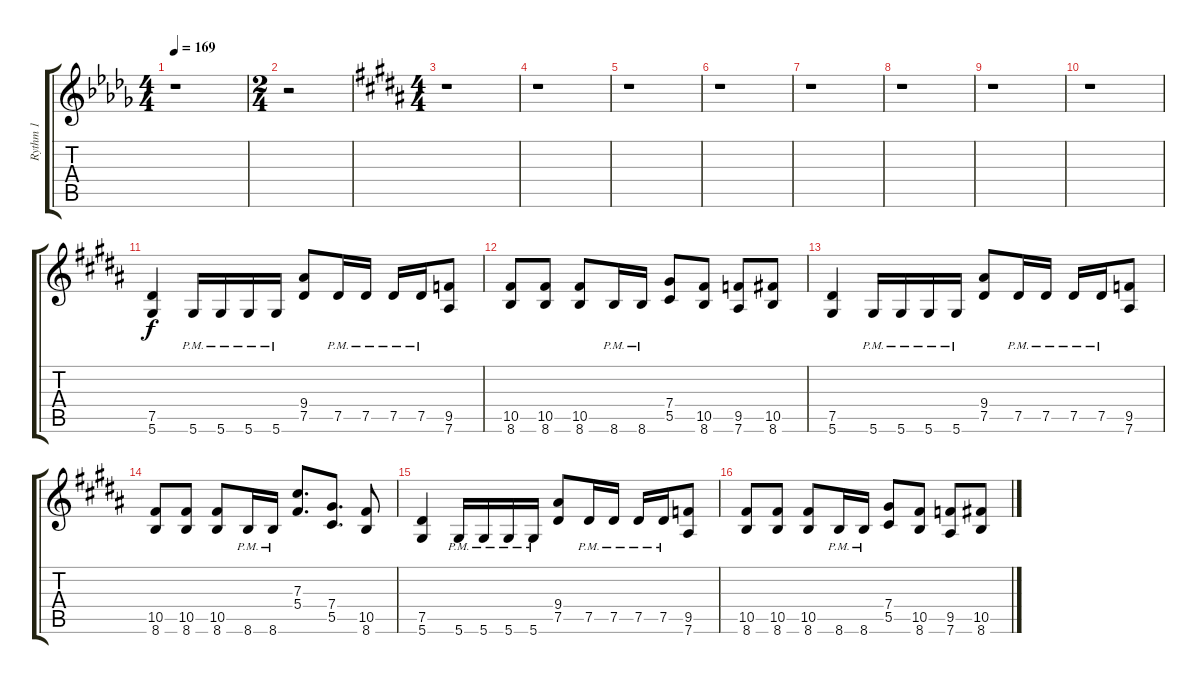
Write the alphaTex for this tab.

\track ("Rythm 1" "Rythm 1") {instrument distortionguitar}
\staff {score tabs}
\tuning (Eb4 Bb3 Gb3 Db3 Ab2 Eb2) {hide}
\ts (4 4)
\tempo 169
\clef g2
\ks db
r.1{dy f} |
\ts (2 4)
r.2 |
\ts (4 4)
\ks b
r.1 |
r.1 |
r.1 |
r.1 |
r.1 |
r.1 |
r.1 |
r.1 |
(7.5 5.6).4 5.6{pm}.16 5.6{pm}.16 5.6{pm}.16 5.6{pm}.16 (9.4 7.5).8 7.5{pm}.16 7.5{pm}.16 7.5{pm}.16 7.5{pm}.16 (9.5 7.6).8 |
(10.5 8.6).8 (10.5 8.6).8 (10.5 8.6).8 8.6{pm}.16 8.6{pm}.16 (7.4 5.5).8 (10.5 8.6).8 (9.5 7.6).8 (10.5 8.6).8 |
(7.5 5.6).4 5.6{pm}.16 5.6{pm}.16 5.6{pm}.16 5.6{pm}.16 (9.4 7.5).8 7.5{pm}.16 7.5{pm}.16 7.5{pm}.16 7.5{pm}.16 (9.5 7.6).8 |
(10.5 8.6).8 (10.5 8.6).8 (10.5 8.6).8 8.6{pm}.16 8.6{pm}.16 (7.3 5.4).8{d} (7.4 5.5).8{d} (10.5 8.6).8 |
(7.5 5.6).4 5.6{pm}.16 5.6{pm}.16 5.6{pm}.16 5.6{pm}.16 (9.4 7.5).8 7.5{pm}.16 7.5{pm}.16 7.5{pm}.16 7.5{pm}.16 (9.5 7.6).8 |
(10.5 8.6).8 (10.5 8.6).8 (10.5 8.6).8 8.6{pm}.16 8.6{pm}.16 (7.4 5.5).8 (10.5 8.6).8 (9.5 7.6).8 (10.5 8.6).8
